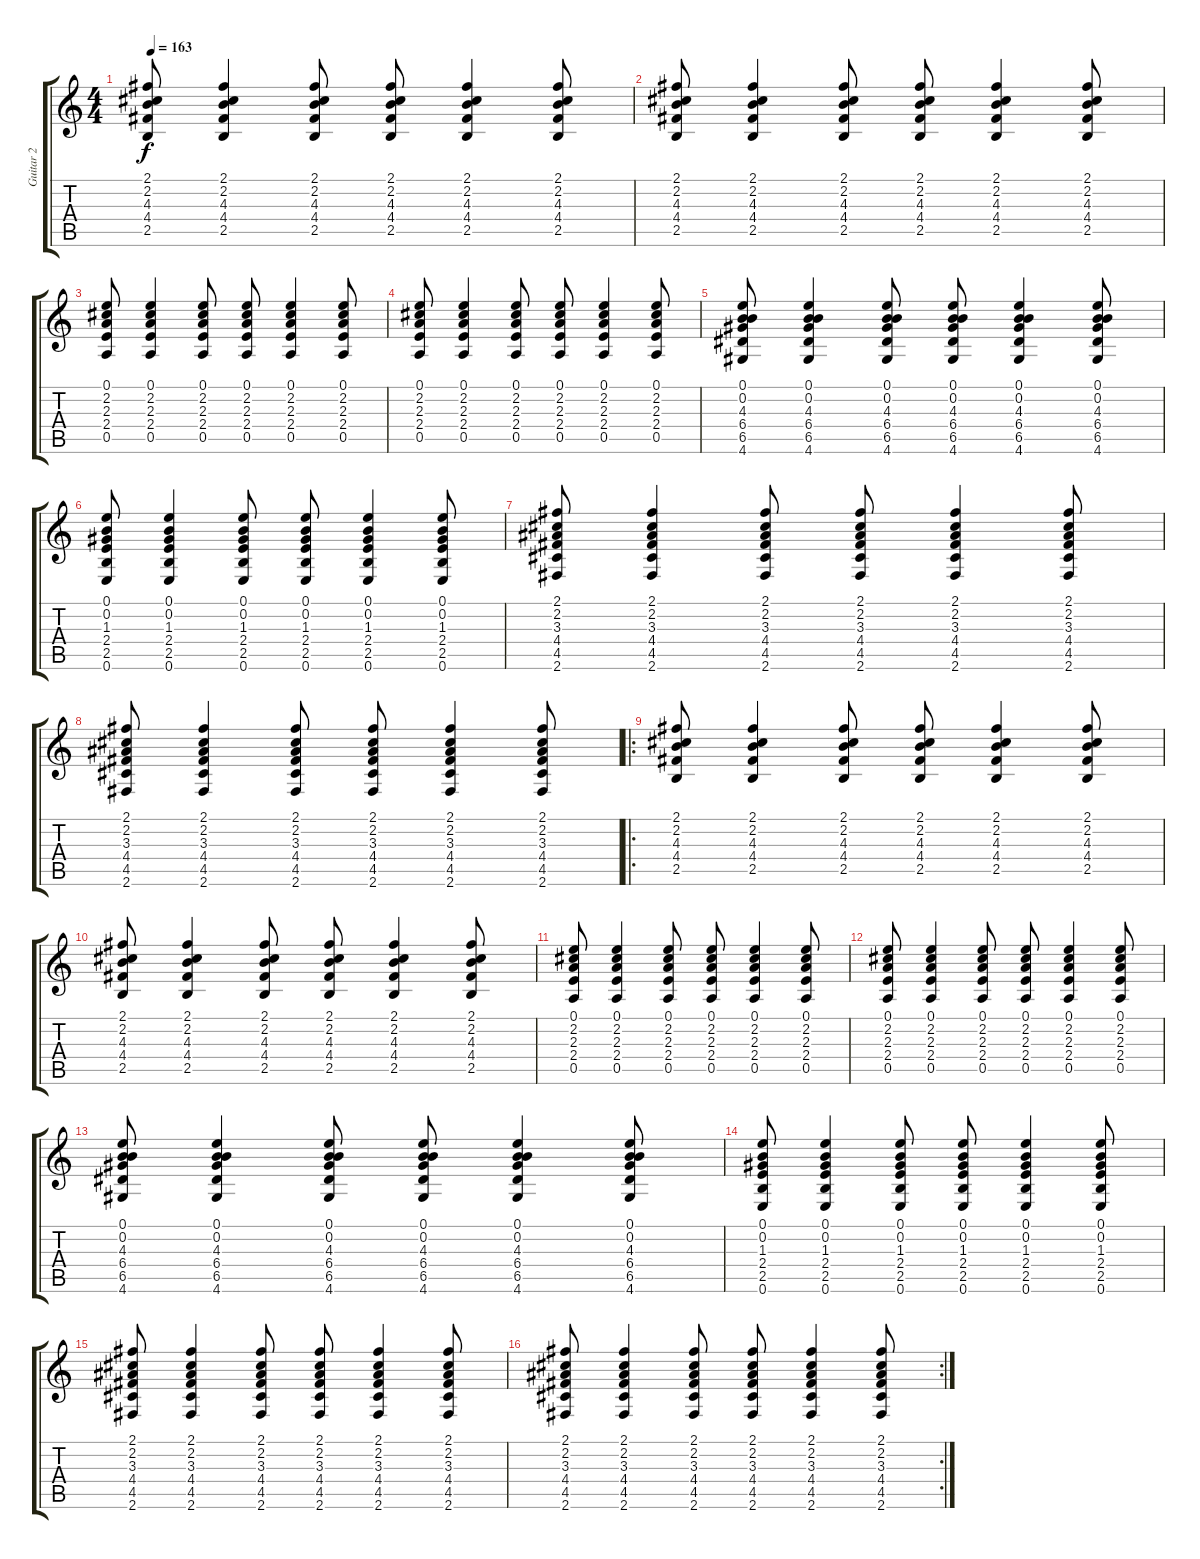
\track ("Guitar 2" "Guitar 2") {instrument overdrivenguitar}
\staff {score tabs}
\tuning (E4 B3 G3 D3 A2 E2) {hide}
\ts (4 4)
\tempo 163
\clef g2
\ks c
(2.1 2.2 4.3 4.4 2.5).8{dy f} (2.1 2.2 4.3 4.4 2.5).4 (2.1 2.2 4.3 4.4 2.5).8 (2.1 2.2 4.3 4.4 2.5).8 (2.1 2.2 4.3 4.4 2.5).4 (2.1 2.2 4.3 4.4 2.5).8 |
(2.1 2.2 4.3 4.4 2.5).8 (2.1 2.2 4.3 4.4 2.5).4 (2.1 2.2 4.3 4.4 2.5).8 (2.1 2.2 4.3 4.4 2.5).8 (2.1 2.2 4.3 4.4 2.5).4 (2.1 2.2 4.3 4.4 2.5).8 |
(0.1 2.2 2.3 2.4 0.5).8 (0.1 2.2 2.3 2.4 0.5).4 (0.1 2.2 2.3 2.4 0.5).8 (0.1 2.2 2.3 2.4 0.5).8 (0.1 2.2 2.3 2.4 0.5).4 (0.1 2.2 2.3 2.4 0.5).8 |
(0.1 2.2 2.3 2.4 0.5).8 (0.1 2.2 2.3 2.4 0.5).4 (0.1 2.2 2.3 2.4 0.5).8 (0.1 2.2 2.3 2.4 0.5).8 (0.1 2.2 2.3 2.4 0.5).4 (0.1 2.2 2.3 2.4 0.5).8 |
(0.1 0.2 4.3 6.4 6.5 4.6).8 (0.1 0.2 4.3 6.4 6.5 4.6).4 (0.1 0.2 4.3 6.4 6.5 4.6).8 (0.1 0.2 4.3 6.4 6.5 4.6).8 (0.1 0.2 4.3 6.4 6.5 4.6).4 (0.1 0.2 4.3 6.4 6.5 4.6).8 |
(0.1 0.2 1.3 2.4 2.5 0.6).8 (0.1 0.2 1.3 2.4 2.5 0.6).4 (0.1 0.2 1.3 2.4 2.5 0.6).8 (0.1 0.2 1.3 2.4 2.5 0.6).8 (0.1 0.2 1.3 2.4 2.5 0.6).4 (0.1 0.2 1.3 2.4 2.5 0.6).8 |
(2.1 2.2 3.3 4.4 4.5 2.6).8 (2.1 2.2 3.3 4.4 4.5 2.6).4 (2.1 2.2 3.3 4.4 4.5 2.6).8 (2.1 2.2 3.3 4.4 4.5 2.6).8 (2.1 2.2 3.3 4.4 4.5 2.6).4 (2.1 2.2 3.3 4.4 4.5 2.6).8 |
(2.1 2.2 3.3 4.4 4.5 2.6).8 (2.1 2.2 3.3 4.4 4.5 2.6).4 (2.1 2.2 3.3 4.4 4.5 2.6).8 (2.1 2.2 3.3 4.4 4.5 2.6).8 (2.1 2.2 3.3 4.4 4.5 2.6).4 (2.1 2.2 3.3 4.4 4.5 2.6).8 |
\ro
(2.1 2.2 4.3 4.4 2.5).8 (2.1 2.2 4.3 4.4 2.5).4 (2.1 2.2 4.3 4.4 2.5).8 (2.1 2.2 4.3 4.4 2.5).8 (2.1 2.2 4.3 4.4 2.5).4 (2.1 2.2 4.3 4.4 2.5).8 |
(2.1 2.2 4.3 4.4 2.5).8 (2.1 2.2 4.3 4.4 2.5).4 (2.1 2.2 4.3 4.4 2.5).8 (2.1 2.2 4.3 4.4 2.5).8 (2.1 2.2 4.3 4.4 2.5).4 (2.1 2.2 4.3 4.4 2.5).8 |
(0.1 2.2 2.3 2.4 0.5).8 (0.1 2.2 2.3 2.4 0.5).4 (0.1 2.2 2.3 2.4 0.5).8 (0.1 2.2 2.3 2.4 0.5).8 (0.1 2.2 2.3 2.4 0.5).4 (0.1 2.2 2.3 2.4 0.5).8 |
(0.1 2.2 2.3 2.4 0.5).8 (0.1 2.2 2.3 2.4 0.5).4 (0.1 2.2 2.3 2.4 0.5).8 (0.1 2.2 2.3 2.4 0.5).8 (0.1 2.2 2.3 2.4 0.5).4 (0.1 2.2 2.3 2.4 0.5).8 |
(0.1 0.2 4.3 6.4 6.5 4.6).8 (0.1 0.2 4.3 6.4 6.5 4.6).4 (0.1 0.2 4.3 6.4 6.5 4.6).8 (0.1 0.2 4.3 6.4 6.5 4.6).8 (0.1 0.2 4.3 6.4 6.5 4.6).4 (0.1 0.2 4.3 6.4 6.5 4.6).8 |
(0.1 0.2 1.3 2.4 2.5 0.6).8 (0.1 0.2 1.3 2.4 2.5 0.6).4 (0.1 0.2 1.3 2.4 2.5 0.6).8 (0.1 0.2 1.3 2.4 2.5 0.6).8 (0.1 0.2 1.3 2.4 2.5 0.6).4 (0.1 0.2 1.3 2.4 2.5 0.6).8 |
(2.1 2.2 3.3 4.4 4.5 2.6).8 (2.1 2.2 3.3 4.4 4.5 2.6).4 (2.1 2.2 3.3 4.4 4.5 2.6).8 (2.1 2.2 3.3 4.4 4.5 2.6).8 (2.1 2.2 3.3 4.4 4.5 2.6).4 (2.1 2.2 3.3 4.4 4.5 2.6).8 |
\rc 2
(2.1 2.2 3.3 4.4 4.5 2.6).8 (2.1 2.2 3.3 4.4 4.5 2.6).4 (2.1 2.2 3.3 4.4 4.5 2.6).8 (2.1 2.2 3.3 4.4 4.5 2.6).8 (2.1 2.2 3.3 4.4 4.5 2.6).4 (2.1 2.2 3.3 4.4 4.5 2.6).8
